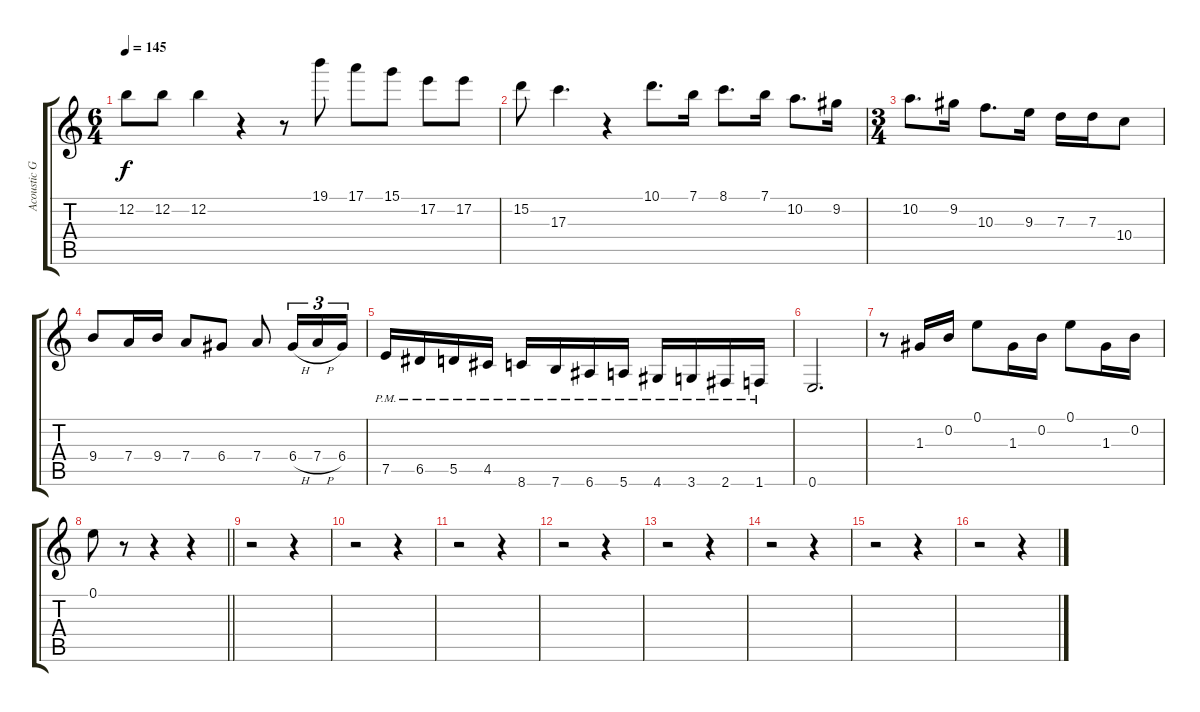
\track ("Acoustic Guitar 1" "Acoustic G") {instrument acousticguitarnylon}
\staff {score tabs}
\tuning (E4 B3 G3 D3 A2 E2) {hide}
\ts (6 4)
\tempo 145
\clef g2
\ks aminor
12.2.8{dy f} 12.2.8 12.2.4 r.4 r.8 19.1.8 17.1.8 15.1.8 17.2.8 17.2.8 |
15.2.8 17.3.4{d} r.4 10.1.8{d} 7.1.16 8.1.8{d} 7.1.16 10.2.8{d} 9.2.16 |
\ts (3 4)
10.2.8{d} 9.2.16 10.3.8{d} 9.3.16 7.3.16 7.3.16 10.4.8 |
9.4.8 7.4.16 9.4.16 7.4.8 6.4.8 7.4.8 6.4{h}.16{tu (3 2)} 7.4{h}.16{tu (3 2)} 6.4.16{tu (3 2)} |
7.5{pm}.16 6.5{pm}.16 5.5{pm}.16 4.5{pm}.16 8.6{pm}.16 7.6{pm}.16 6.6{pm}.16 5.6{pm}.16 4.6{pm}.16 3.6{pm}.16 2.6{pm}.16 1.6{pm}.16 |
0.6.2{d} |
r.8 1.3.16 0.2.16 0.1.8 1.3.16 0.2.16 0.1.8 1.3.16 0.2.16 |
\barLineRight lightlight
0.1.8 r.8 r.4 r.4 |
r.2 r.4 |
r.2 r.4 |
r.2 r.4 |
r.2 r.4 |
r.2 r.4 |
r.2 r.4 |
r.2 r.4 |
r.2 r.4
